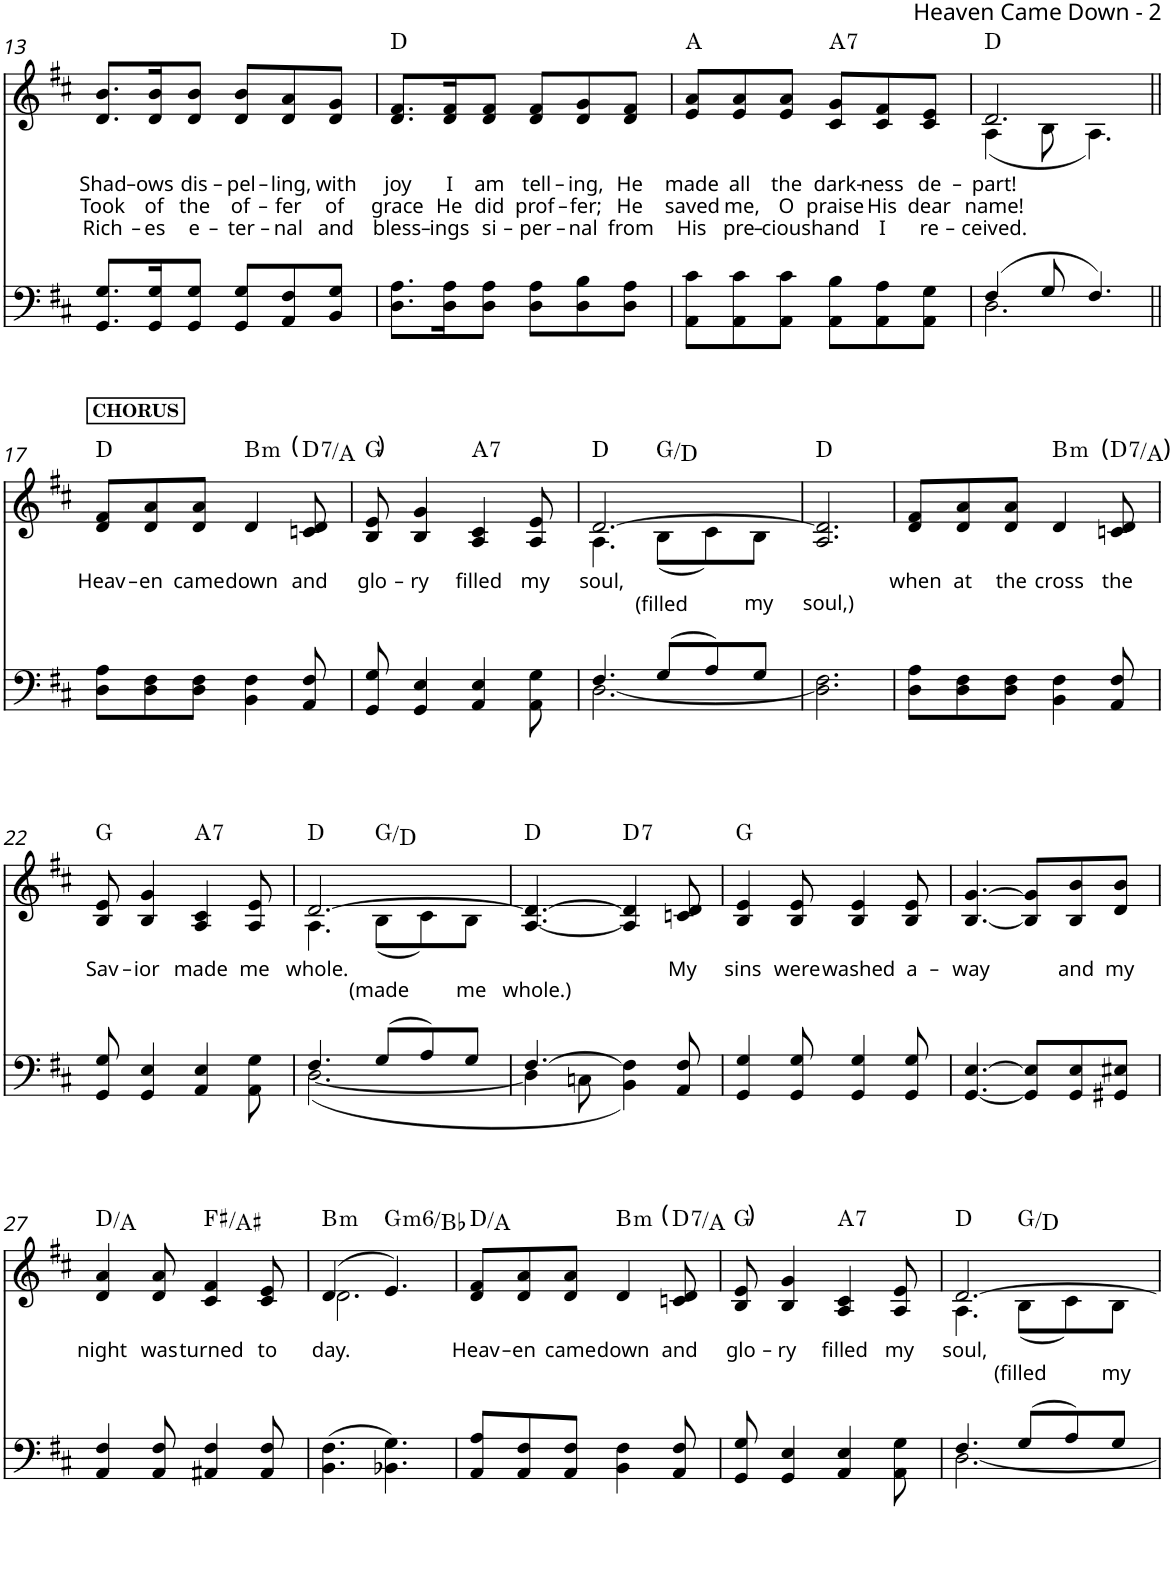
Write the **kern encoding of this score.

**kern	**kern	**text	**text	**text	**harte
*part2	*part1	*part1	*part1	*part1	*part1
*staff2	*staff1	*staff1	*staff1	*staff1	*
*I"Мужчина	*I"Женщина	*	*	*	*
!!LO:PB:g=z
*clefF4	*clefG2	*	*	*	*
*k[f#c#]	*k[f#c#]	*	*	*	*
*M6/8	*M6/8	*	*	*	*
=13	=13	=13	=13	=13	=13
!	!	!LO:LY:b	!LO:LY:b	!LO:LY:b	!
8.GG/ 8.G/L	8.d/ 8.b/L	Shad-	Took	-Rich--	.
!	!	!LO:LY:b	!LO:LY:b	!LO:LY:b	!
16GG/ 16G/K	16d/ 16b/K	-ows	of	-es	.
!	!	!LO:LY:b	!LO:LY:b	!LO:LY:b	!
8GG/ 8G/J	8d/ 8b/J	dis-	the	e-	.
!	!	!LO:LY:b	!LO:LY:b	!LO:LY:b	!
8GG/ 8G/L	8d/ 8b/L	-pel-	of-	-ter-	.
!	!	!LO:LY:b	!LO:LY:b	!LO:LY:b	!
8AA/ 8F#/	8d/ 8a/	-ling,	-fer	-nal	.
!	!	!LO:LY:b	!LO:LY:b	!LO:LY:b	!
8BB/ 8G/J	8d/ 8g/J	with	-of	and	.
=14	=14	=14	=14	=14	=14
!	!	!LO:LY:b	!LO:LY:b	!LO:LY:b	!
8.D\ 8.A\L	8.d/ 8.f#/L	joy	grace	bless-	D:maj
!	!	!LO:LY:b	!LO:LY:b	!LO:LY:b	!
16D\ 16A\K	16d/ 16f#/K	I	He	-ings	.
!	!	!LO:LY:b	!LO:LY:b	!LO:LY:b	!
8D\ 8A\J	8d/ 8f#/J	am	did	si-	.
!	!	!LO:LY:b	!LO:LY:b	!LO:LY:b	!
8D\ 8A\L	8d/ 8f#/L	tell-	prof-	-per-	.
!	!	!LO:LY:b	!LO:LY:b	!LO:LY:b	!
8D\ 8B\	8d/ 8g/	-ing,	-fer;	-nal	.
!	!	!LO:LY:b	!LO:LY:b	!LO:LY:b	!
8D\ 8A\J	8d/ 8f#/J	He	He	from	.
=15	=15	=15	=15	=15	=15
!	!	!LO:LY:b	!LO:LY:b	!LO:LY:b	!
8AA\ 8c#\L	8e/ 8a/L	made	saved	His	A:maj
!	!	!LO:LY:b	!LO:LY:b	!LO:LY:b	!
8AA\ 8c#\	8e/ 8a/	all	me,	pre-	.
!	!	!LO:LY:b	!LO:LY:b	!LO:LY:b	!
8AA\ 8c#\J	8e/ 8a/J	the	O	-cious	.
!	!	!LO:LY:b	!LO:LY:b	!LO:LY:b	!LO:H:kt=7
8AA\ 8B\L	8c#/ 8g/L	dark-	praise	hand	A:7
!	!	!LO:LY:b	!LO:LY:b	!LO:LY:b	!
8AA\ 8A\	8c#/ 8f#/	-ness	His	I	.
!	!	!LO:LY:b	!LO:LY:b	!LO:LY:b	!
8AA\ 8G\J	8c#/ 8e/J	de-	dear	re-	.
=16	=16	=16	=16	=16	=16
*^	*	*	*	*	*
!	!	!	!LO:LY:b	!LO:LY:b	!LO:LY:b	!
*	*	*^	*	*	*	*
(4F#/	2.D\	2.d/	(4A\	-part!	name!	-ceived.	D:maj
8G/	.	.	8B\	.	.	.	.
4.F#/)	.	.	4.A\)	.	.	.	.
*v	*v	*	*	*	*	*	*
!!LO:LB:g=z
=17||	=17||	=17||	=17||	=17||	=17||	=17||
!	!LO:TX:a:B:t=CHORUS	!	!	!	!	!
!	!	!	!LO:LY:b	!	!	!
*	*v	*v	*	*	*	*
8D\ 8A\L	8d/ 8f#/L	Heav-	.	.	D:maj
!	!	!LO:LY:b	!	!	!
8D\ 8F#\	8d/ 8a/	-en	.	.	.
!	!	!LO:LY:b	!	!	!
8D\ 8F#\J	8d/ 8a/J	came	.	.	.
!	!	!LO:LY:b	!	!	!LO:H:kt=m
4BB\ 4F#\	4d/	down	.	.	B:min
!	!LO:TX:a:t=(             )	!	!	!	!
!	!	!LO:LY:b	!	!	!LO:H:kt=7
8AA/ 8F#/	8cn/ 8d/	and	.	.	D:7/5
=18	=18	=18	=18	=18	=18
!	!	!LO:LY:b	!	!	!
8GG/ 8G/	8B/ 8e/	glo-	.	.	G:maj
!	!	!LO:LY:b	!	!	!
4GG/ 4E/	4B/ 4g/	-ry	.	.	.
!	!	!LO:LY:b	!	!	!LO:H:kt=7
4AA/ 4E/	4A/ 4c#/	filled	.	.	A:7
!	!	!LO:LY:b	!	!	!
8AA\ 8G\	8A/ 8e/	my	.	.	.
=19	=19	=19	=19	=19	=19
*^	*^	*	*	*	*
!	!	!	!	!LO:LY:b	!	!	!
4.F#/	[2.D\	[2.d/	4.A\	soul,	.	.	D:maj
!	!	!	!	!LO:LY:b	!	!	!
(8G/L	.	.	(8B\L	(filled	.	.	G:maj/5
8A/)	.	.	8c#\)	.	.	.	.
!	!	!	!	!LO:LY:b	!	!	!
8G/J	.	.	8B\J	my	.	.	.
*v	*v	*	*	*	*	*	*
=20	=20	=20	=20	=20	=20	=20
!	!	!	!LO:LY:b	!	!	!
*	*v	*v	*	*	*	*
2.D\] 2.F#\	2.A/ 2.d/]	soul,)	.	.	D:maj
=21	=21	=21	=21	=21	=21
!	!	!LO:LY:b	!	!	!
8D\ 8A\L	8d/ 8f#/L	when	.	.	.
!	!	!LO:LY:b	!	!	!
8D\ 8F#\	8d/ 8a/	at	.	.	.
!	!	!LO:LY:b	!	!	!
8D\ 8F#\J	8d/ 8a/J	the	.	.	.
!	!	!LO:LY:b	!	!	!LO:H:kt=m
4BB\ 4F#\	4d/	cross	.	.	B:min
!	!LO:TX:a:t=(         )	!	!	!	!
!	!	!LO:LY:b	!	!	!LO:H:kt=7
8AA/ 8F#/	8cn/ 8d/	the	.	.	D:7/5
!!LO:LB:g=z
=22	=22	=22	=22	=22	=22
!	!	!LO:LY:b	!	!	!
8GG/ 8G/	8B/ 8e/	Sav-	.	.	G:maj
!	!	!LO:LY:b	!	!	!
4GG/ 4E/	4B/ 4g/	-ior	.	.	.
!	!	!LO:LY:b	!	!	!LO:H:kt=7
4AA/ 4E/	4A/ 4c#/	made	.	.	A:7
!	!	!LO:LY:b	!	!	!
8AA\ 8G\	8A/ 8e/	me	.	.	.
=23	=23	=23	=23	=23	=23
*^	*^	*	*	*	*
!	!	!	!	!LO:LY:b	!	!	!
4.F#/	([2.D\	[2.d/	4.A\	whole.	.	.	D:maj
!	!	!	!	!LO:LY:b	!	!	!
(8G/L	.	.	(8B\L	(made	.	.	G:maj/5
8A/)	.	.	8c#\)	.	.	.	.
!	!	!	!	!LO:LY:b	!	!	!
8G/J	.	.	8B\J	me	.	.	.
=24	=24	=24	=24	=24	=24	=24	=24
!	!	!	!	!LO:LY:b	!	!	!
*	*	*v	*v	*	*	*	*
[4.F#/	4D\]	[4.A/ 4.d/_	whole.)	.	.	D:maj
.	8Cn\	.	.	.	.	.
!	!	!	!	!	!	!LO:H:kt=7
4BB\ 4F#\])	4.ryy	4A/] 4d/]	.	.	.	D:7
!	!	!	!LO:LY:b	!	!	!
8AA/ 8F#/	.	8cn/ 8d/	My	.	.	.
*v	*v	*	*	*	*	*
=25	=25	=25	=25	=25	=25
!	!	!LO:LY:b	!	!	!
4GG/ 4G/	4B/ 4e/	sins	.	.	G:maj
!	!	!LO:LY:b	!	!	!
8GG/ 8G/	8B/ 8e/	were	.	.	.
!	!	!LO:LY:b	!	!	!
4GG/ 4G/	4B/ 4e/	washed	.	.	.
!	!	!LO:LY:b	!	!	!
8GG/ 8G/	8B/ 8e/	a-	.	.	.
=26	=26	=26	=26	=26	=26
!	!	!LO:LY:b	!	!	!
[4.GG/ [4.E/	[4.B/ [4.g/	-way	.	.	.
8GG/] 8E/]L	8B/] 8g/]L	.	.	.	.
!	!	!LO:LY:b	!	!	!
8GG/ 8E/	8B/ 8b/	and	.	.	.
!	!	!LO:LY:b	!	!	!
8GG#X/ 8E#X/J	8d/ 8b/J	my	.	.	.
!!LO:LB:g=z
=27	=27	=27	=27	=27	=27
!	!	!LO:LY:b	!	!	!
4AA/ 4F#/	4d/ 4a/	night	.	.	D:maj/5
!	!	!LO:LY:b	!	!	!
8AA/ 8F#/	8d/ 8a/	was	.	.	.
!	!	!LO:LY:b	!	!	!
4AA#X/ 4F#/	4c#/ 4f#/	turned	.	.	F#:maj/3
!	!	!LO:LY:b	!	!	!
8AA#/ 8F#/	8c#/ 8e/	to	.	.	.
=28	=28	=28	=28	=28	=28
!	!	!LO:LY:b	!	!	!LO:H:kt=m
*	*^	*	*	*	*
(4.BB\ 4.F#\	(4.d/	2.d\	day.	.	.	B:min
!	!	!	!	!	!	!LO:H:kt=m6
4.BB-X\ 4.G\)	4.e/)	.	.	.	.	G:min6/b3
*	*v	*v	*	*	*	*
=29	=29	=29	=29	=29	=29
!	!	!LO:LY:b	!	!	!
8AA/ 8A/L	8d/ 8f#/L	Heav-	.	.	D:maj/5
!	!	!LO:LY:b	!	!	!
8AA/ 8F#/	8d/ 8a/	-en	.	.	.
!	!	!LO:LY:b	!	!	!
8AA/ 8F#/J	8d/ 8a/J	came	.	.	.
!	!	!LO:LY:b	!	!	!LO:H:kt=m
4BB\ 4F#\	4d/	down	.	.	B:min
!	!LO:TX:a:t=(             )	!	!	!	!
!	!	!LO:LY:b	!	!	!LO:H:kt=7
8AA/ 8F#/	8cn/ 8d/	and	.	.	D:7/5
=30	=30	=30	=30	=30	=30
!	!	!LO:LY:b	!	!	!
8GG/ 8G/	8B/ 8e/	glo-	.	.	G:maj
!	!	!LO:LY:b	!	!	!
4GG/ 4E/	4B/ 4g/	-ry	.	.	.
!	!	!LO:LY:b	!	!	!LO:H:kt=7
4AA/ 4E/	4A/ 4c#/	filled	.	.	A:7
!	!	!LO:LY:b	!	!	!
8AA\ 8G\	8A/ 8e/	my	.	.	.
=31	=31	=31	=31	=31	=31
*^	*^	*	*	*	*
!	!	!	!	!LO:LY:b	!	!	!
4.F#/	[2.D\	[2.d/	4.A\	soul,	.	.	D:maj
!	!	!	!	!LO:LY:b	!	!	!
(8G/L	.	.	(8B\L	(filled	.	.	G:maj/5
8A/)	.	.	8c#\)	.	.	.	.
!	!	!	!	!LO:LY:b	!	!	!
8G/J	.	.	8B\J	my	.	.	.
*v	*v	*	*	*	*	*	*
*	*v	*v	*	*	*	*
=	=	=	=	=	=
*-	*-	*-	*-	*-	*-
